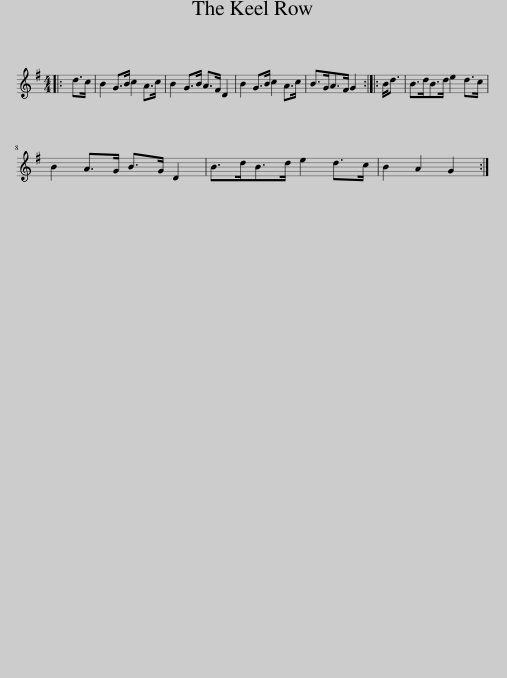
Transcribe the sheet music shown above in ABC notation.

X:1
L:1/8
M:4/4
I:linebreak $
K:G
V:1 treble
V:1
|: d>c | B2 G>B c2 A>c | B2 G>B A>F D2 | B2 G>B c2 A>c | B>GA>F G2 :: %5
 B<d | B>dB>d e2 d>c |$ B2 A>G B>G D2 | B>dB>d e2 d>c | B2 A2 G2 :| %10
